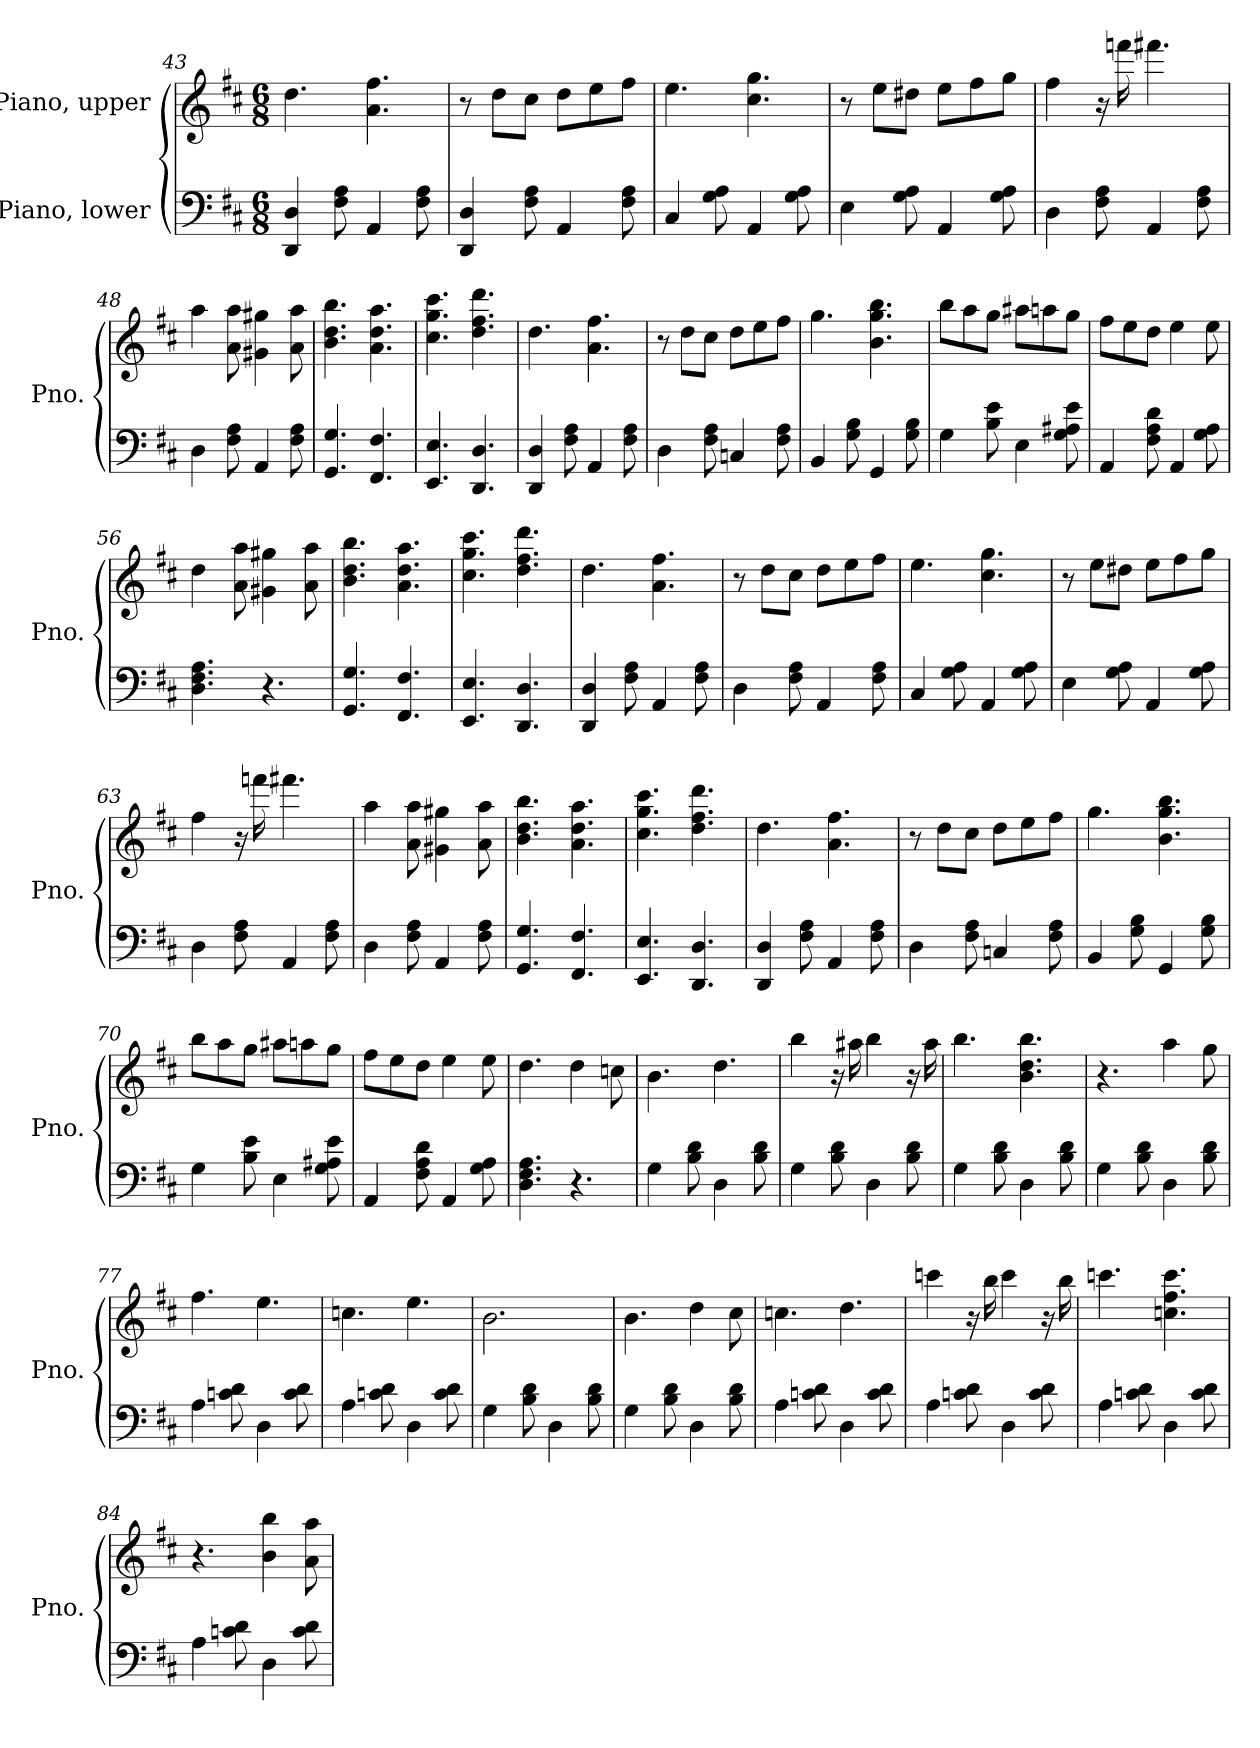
**kern	**kern
*part2	*part1
*staff2	*staff1
*I"Piano, lower	*I"Piano, upper
*I'Pno.	*I'Pno.
*clefF4	*clefG2
*k[f#c#]	*k[f#c#]
*M6/8	*M6/8
=43	=43
4DD/ 4D/	4.dd\
8F#\ 8A\	.
4AA/	4.a\ 4.ff#\
8F#\ 8A\	.
=44	=44
4DD/ 4D/	8r
.	8dd\L
8F#\ 8A\	8cc#\J
4AA/	8dd\L
.	8ee\
8F#\ 8A\	8ff#\J
=45	=45
4C#/	4.ee\
8G\ 8A\	.
4AA/	4.cc#\ 4.gg\
8G\ 8A\	.
=46	=46
4E\	8r
.	8ee\L
8G\ 8A\	8dd#X\J
4AA/	8ee\L
.	8ff#\
8G\ 8A\	8gg\J
!!LO:LB:g=z
=47	=47
4D\	4ff#\
8F#\ 8A\	16r
.	16fffn\
4AA/	4.fff#X\
8F#\ 8A\	.
=48	=48
4D\	4aa\
8F#\ 8A\	8a\ 8aa\
4AA/	4g#X\ 4gg#X\
8F#\ 8A\	8a\ 8aa\
=49	=49
4.GG/ 4.G/	4.b\ 4.dd\ 4.bb\
4.FF#/ 4.F#/	4.a\ 4.dd\ 4.aa\
=50	=50
4.EE/ 4.E/	4.cc#\ 4.gg\ 4.ccc#\
4.DD/ 4.D/	4.dd\ 4.ff#\ 4.ddd\
=51	=51
4DD/ 4D/	4.dd\
8F#\ 8A\	.
4AA/	4.a\ 4.ff#\
8F#\ 8A\	.
=52	=52
4D\	8r
.	8dd\L
8F#\ 8A\	8cc#\J
4Cn/	8dd\L
.	8ee\
8F#\ 8A\	8ff#\J
=53	=53
4BB/	4.gg\
8G\ 8B\	.
4GG/	4.b\ 4.gg\ 4.bb\
8G\ 8B\	.
!!LO:LB:g=z
=54	=54
4G\	8bb\L
.	8aa\
8B\ 8e\	8gg\J
4E\	8aa#X\L
.	8aan\
8G\ 8A#X\ 8e\	8gg\J
=55	=55
4AA/	8ff#\L
.	8ee\
8F#\ 8A\ 8d\	8dd\J
4AA/	4ee\
8G\ 8A\	8ee\
=56	=56
4.D\ 4.F#\ 4.A\	4dd\
.	8a\ 8aa\
4.r	4g#X\ 4gg#X\
.	8a\ 8aa\
=57	=57
4.GG/ 4.G/	4.b\ 4.dd\ 4.bb\
4.FF#/ 4.F#/	4.a\ 4.dd\ 4.aa\
=58	=58
4.EE/ 4.E/	4.cc#\ 4.gg\ 4.ccc#\
4.DD/ 4.D/	4.dd\ 4.ff#\ 4.ddd\
=59	=59
4DD/ 4D/	4.dd\
8F#\ 8A\	.
4AA/	4.a\ 4.ff#\
8F#\ 8A\	.
=60	=60
4D\	8r
.	8dd\L
8F#\ 8A\	8cc#\J
4AA/	8dd\L
.	8ee\
8F#\ 8A\	8ff#\J
!!LO:LB:g=z
=61	=61
4C#/	4.ee\
8G\ 8A\	.
4AA/	4.cc#\ 4.gg\
8G\ 8A\	.
=62	=62
4E\	8r
.	8ee\L
8G\ 8A\	8dd#X\J
4AA/	8ee\L
.	8ff#\
8G\ 8A\	8gg\J
=63	=63
4D\	4ff#\
8F#\ 8A\	16r
.	16fffn\
4AA/	4.fff#X\
8F#\ 8A\	.
=64	=64
4D\	4aa\
8F#\ 8A\	8a\ 8aa\
4AA/	4g#X\ 4gg#X\
8F#\ 8A\	8a\ 8aa\
=65	=65
4.GG/ 4.G/	4.b\ 4.dd\ 4.bb\
4.FF#/ 4.F#/	4.a\ 4.dd\ 4.aa\
=66	=66
4.EE/ 4.E/	4.cc#\ 4.gg\ 4.ccc#\
4.DD/ 4.D/	4.dd\ 4.ff#\ 4.ddd\
=67	=67
4DD/ 4D/	4.dd\
8F#\ 8A\	.
4AA/	4.a\ 4.ff#\
8F#\ 8A\	.
!!LO:LB:g=z
=68	=68
4D\	8r
.	8dd\L
8F#\ 8A\	8cc#\J
4Cn/	8dd\L
.	8ee\
8F#\ 8A\	8ff#\J
=69	=69
4BB/	4.gg\
8G\ 8B\	.
4GG/	4.b\ 4.gg\ 4.bb\
8G\ 8B\	.
=70	=70
4G\	8bb\L
.	8aa\
8B\ 8e\	8gg\J
4E\	8aa#X\L
.	8aan\
8G\ 8A#X\ 8e\	8gg\J
=71	=71
4AA/	8ff#\L
.	8ee\
8F#\ 8A\ 8d\	8dd\J
4AA/	4ee\
8G\ 8A\	8ee\
=72	=72
4.D\ 4.F#\ 4.A\	4.dd\
4.r	4dd\
.	8ccn\
=73	=73
4G\	4.b\
8B\ 8d\	.
4D\	4.dd\
8B\ 8d\	.
!!LO:LB:g=z
=74	=74
4G\	4bb\
8B\ 8d\	16r
.	16aa#X\
4D\	4bb\
8B\ 8d\	16r
.	16aa#\
=75	=75
4G\	4.bb\
8B\ 8d\	.
4D\	4.b\ 4.dd\ 4.bb\
8B\ 8d\	.
=76	=76
4G\	4.r
8B\ 8d\	.
4D\	4aa\
8B\ 8d\	8gg\
=77	=77
4A\	4.ff#\
8cn\ 8d\	.
4D\	4.ee\
8c\ 8d\	.
=78	=78
4A\	4.ccn\
8cn\ 8d\	.
4D\	4.ee\
8c\ 8d\	.
=79	=79
4G\	2.b\
8B\ 8d\	.
4D\	.
8B\ 8d\	.
=80	=80
4G\	4.b\
8B\ 8d\	.
4D\	4dd\
8B\ 8d\	8cc#\
!!LO:PB:g=z
=81	=81
4A\	4.ccn\
8cn\ 8d\	.
4D\	4.dd\
8c\ 8d\	.
=82	=82
4A\	4cccn\
8cn\ 8d\	16r
.	16bb\
4D\	4ccc\
8c\ 8d\	16r
.	16bb\
=83	=83
4A\	4.cccn\
8cn\ 8d\	.
4D\	4.ccn\ 4.ff#\ 4.ccc\
8c\ 8d\	.
=84	=84
4A\	4.r
8cn\ 8d\	.
4D\	4b\ 4bb\
8c\ 8d\	8a\ 8aa\
=	=
*-	*-
